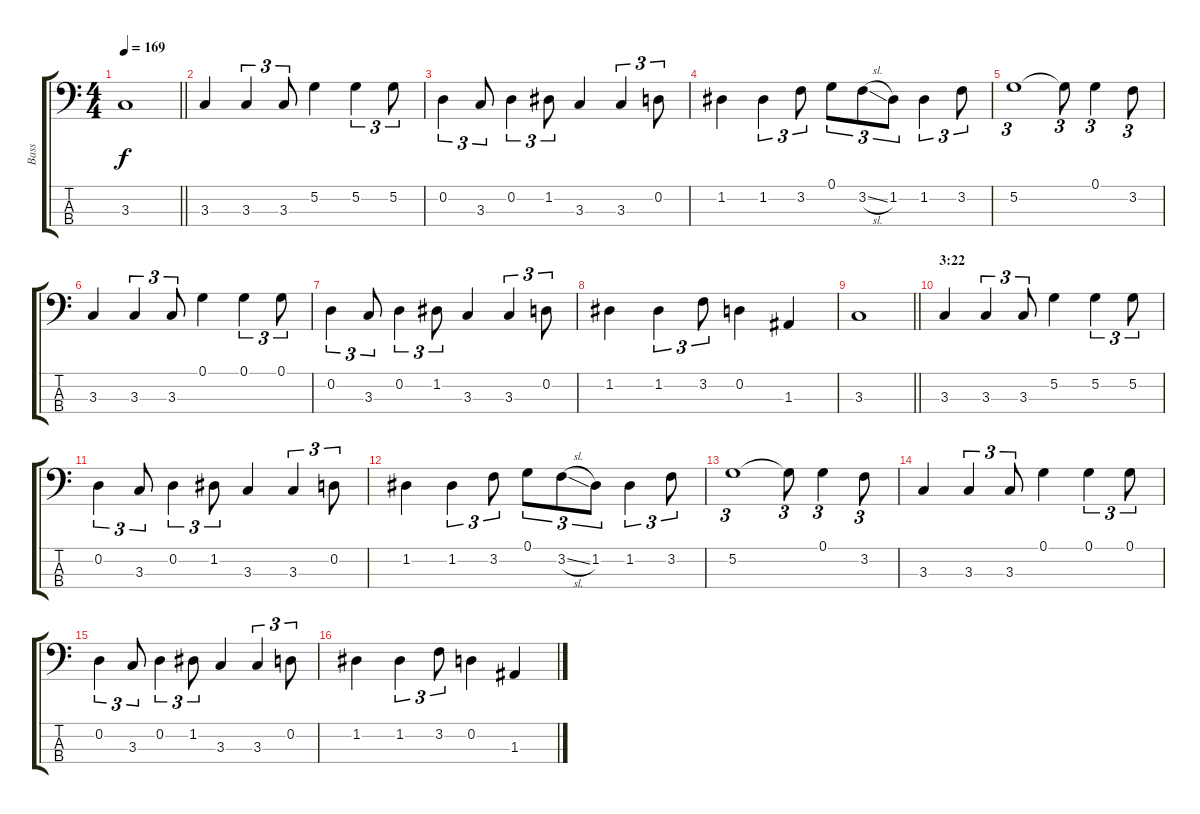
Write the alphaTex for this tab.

\track ("Bass" "Bass") {instrument electricbassfinger}
\staff {score tabs}
\tuning (G2 D2 A1 E1) {hide}
\ts (4 4)
\tempo 169
\clef f4
\barLineRight lightlight
\ks c
3.3.1{dy f} |
3.3.4 3.3.4{tu (3 2)} 3.3.8{tu (3 2)} 5.2.4 5.2.4{tu (3 2)} 5.2.8{tu (3 2)} |
0.2.4{tu (3 2)} 3.3.8{tu (3 2)} 0.2.4{tu (3 2)} 1.2.8{tu (3 2)} 3.3.4 3.3.4{tu (3 2)} 0.2.8{tu (3 2)} |
1.2.4 1.2.4{tu (3 2)} 3.2.8{tu (3 2)} 0.1.8{tu (3 2)} 3.2{sl}.8{tu (3 2)} 1.2.8{tu (3 2)} 1.2.4{tu (3 2)} 3.2.8{tu (3 2)} |
5.2.1{tu (3 2)} 5.2{t}.8{tu (3 2)} 0.1.4{tu (3 2)} 3.2.8{tu (3 2)} |
3.3.4 3.3.4{tu (3 2)} 3.3.8{tu (3 2)} 0.1.4 0.1.4{tu (3 2)} 0.1.8{tu (3 2)} |
0.2.4{tu (3 2)} 3.3.8{tu (3 2)} 0.2.4{tu (3 2)} 1.2.8{tu (3 2)} 3.3.4 3.3.4{tu (3 2)} 0.2.8{tu (3 2)} |
1.2.4 1.2.4{tu (3 2)} 3.2.8{tu (3 2)} 0.2.4 1.3.4 |
\barLineRight lightlight
3.3.1 |
\section ("" "3:22")
3.3.4 3.3.4{tu (3 2)} 3.3.8{tu (3 2)} 5.2.4 5.2.4{tu (3 2)} 5.2.8{tu (3 2)} |
0.2.4{tu (3 2)} 3.3.8{tu (3 2)} 0.2.4{tu (3 2)} 1.2.8{tu (3 2)} 3.3.4 3.3.4{tu (3 2)} 0.2.8{tu (3 2)} |
1.2.4 1.2.4{tu (3 2)} 3.2.8{tu (3 2)} 0.1.8{tu (3 2)} 3.2{sl}.8{tu (3 2)} 1.2.8{tu (3 2)} 1.2.4{tu (3 2)} 3.2.8{tu (3 2)} |
5.2.1{tu (3 2)} 5.2{t}.8{tu (3 2)} 0.1.4{tu (3 2)} 3.2.8{tu (3 2)} |
3.3.4 3.3.4{tu (3 2)} 3.3.8{tu (3 2)} 0.1.4 0.1.4{tu (3 2)} 0.1.8{tu (3 2)} |
0.2.4{tu (3 2)} 3.3.8{tu (3 2)} 0.2.4{tu (3 2)} 1.2.8{tu (3 2)} 3.3.4 3.3.4{tu (3 2)} 0.2.8{tu (3 2)} |
1.2.4 1.2.4{tu (3 2)} 3.2.8{tu (3 2)} 0.2.4 1.3.4
